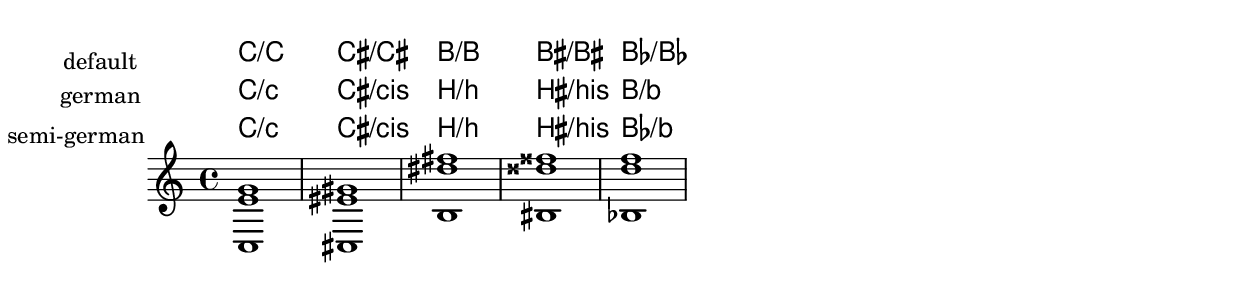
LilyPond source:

%% Do not edit this file; it is automatically
%% generated from LSR http://lsr.dsi.unimi.it
%% This file is in the public domain.
\version "2.13.16"

\header {
  lsrtags = "chords"

%% Translation of GIT committish: 00ef2ac3dd16e21c9ffdffaa4d6d043a3f1a76e6
  texidoces = "
La nomenclatura inglesa (predeterminada) para los acordes del cifrado
americano se puede cambiar por la alemana (@code{\\germanChords}
sustituye B y Bes por H y B) o por la semi-alemana
(@code{\\semiGermanChords} sustituye B y Bes por H y Bb).

"
  doctitlees = "Cambiar la nomenclatura de los acordes del cifrado americano por la notación alemana o semi-alemana"

  texidoc = "
The english naming of chords (default) can be changed to german
(@code{\\germanChords} replaces B and Bes with H and B) or semi-german
(@code{\\semiGermanChords} replaces B and Bes with H and Bb).




"
  doctitle = "Changing the chord names to German or semi-German notation"
} % begin verbatim

music = \chordmode {
  c1/c | cis/cis
  b1/b | bis/bis | bes/bes
}

%% The following is only here to print the names of the
%% chords styles; it can be removed if you do not need to
%% print them.

\layout {
  \context {
    \ChordNames
    \consists "Instrument_name_engraver"
  }
}

<<
  \new ChordNames {
    \set ChordNames.instrumentName = #"default"
    \music
  }
  \new ChordNames {
    \set ChordNames.instrumentName = #"german"
    \germanChords \music }
  \new ChordNames {
    \set ChordNames.instrumentName = #"semi-german"
    \semiGermanChords \music }
  \context Voice { \music }
>>

